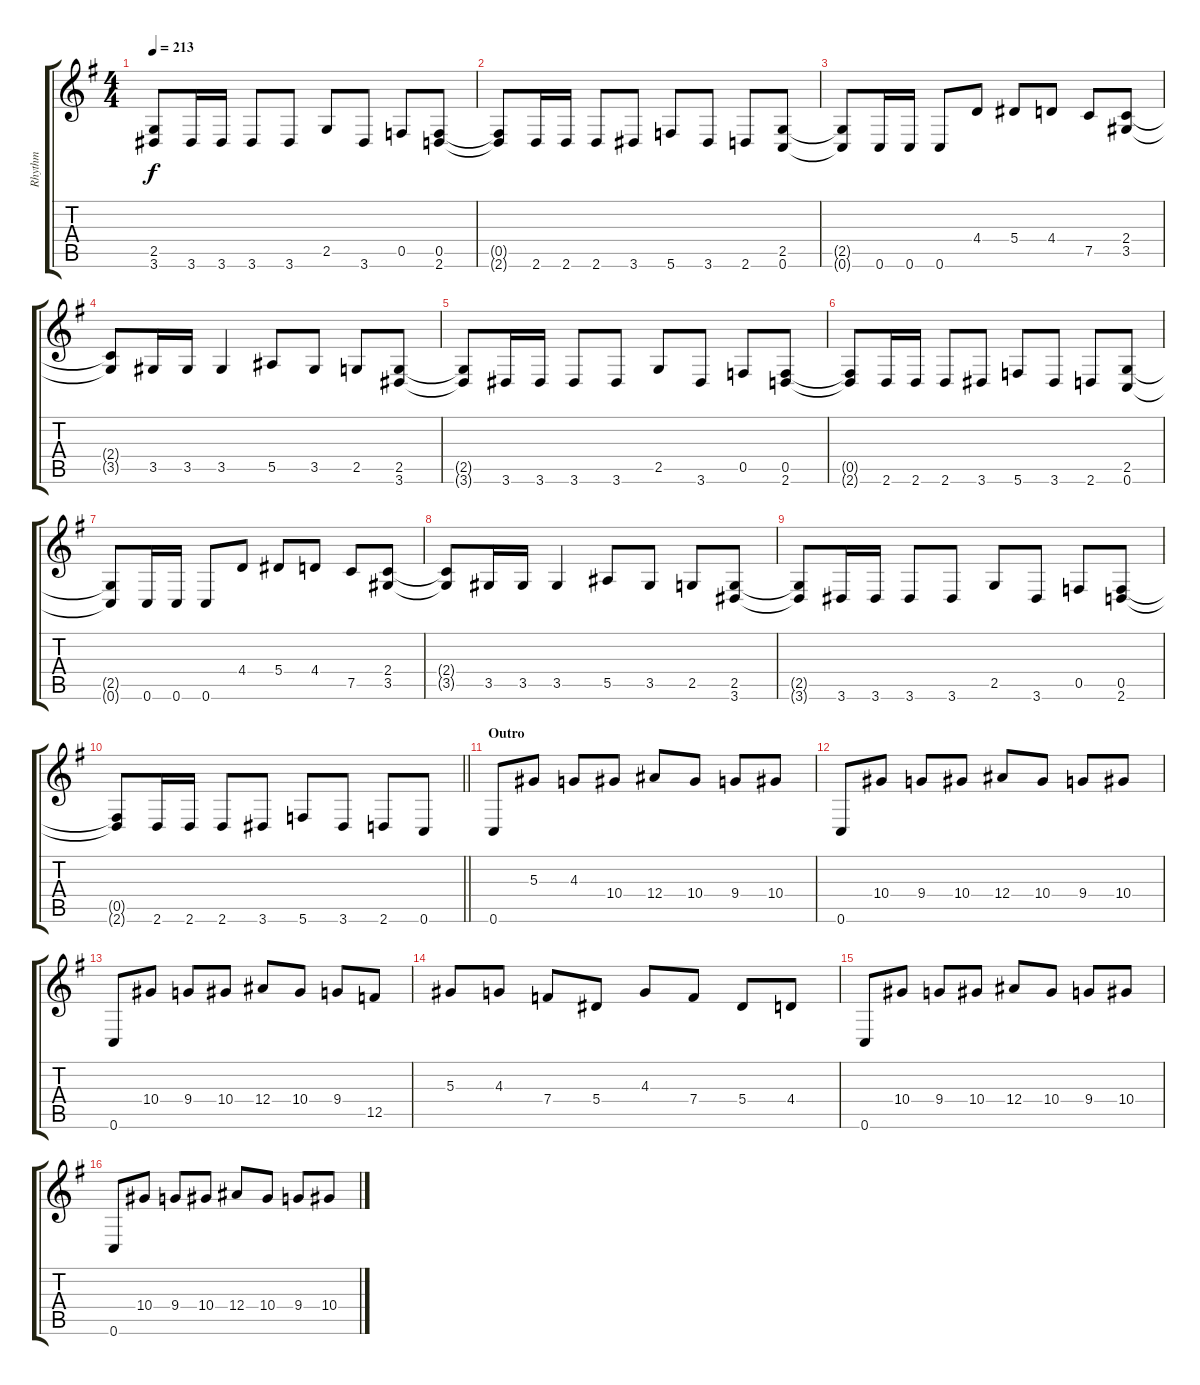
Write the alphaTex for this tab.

\track ("Rhythm" "Rhythm") {instrument distortionguitar}
\staff {score tabs}
\tuning (C4 G3 Eb3 Bb2 F2 C2) {hide}
\ts (4 4)
\tempo 213
\clef g2
\ks eminor
(2.5{t} 3.6{t}).8{dy f} 3.6.16 3.6.16 3.6.8 3.6.8 2.5.8 3.6.8 0.5.8 (0.5 2.6).8 |
(0.5{t} 2.6{t}).8 2.6.16 2.6.16 2.6.8 3.6.8 5.6.8 3.6.8 2.6.8 (2.5 0.6).8 |
(2.5{t} 0.6{t}).8 0.6.16 0.6.16 0.6.8 4.4.8 5.4.8 4.4.8 7.5.8 (2.4 3.5).8 |
(2.4{t} 3.5{t}).8 3.5.16 3.5.16 3.5.4 5.5.8 3.5.8 2.5.8 (2.5 3.6).8 |
(2.5{t} 3.6{t}).8 3.6.16 3.6.16 3.6.8 3.6.8 2.5.8 3.6.8 0.5.8 (0.5 2.6).8 |
(0.5{t} 2.6{t}).8 2.6.16 2.6.16 2.6.8 3.6.8 5.6.8 3.6.8 2.6.8 (2.5 0.6).8 |
(2.5{t} 0.6{t}).8 0.6.16 0.6.16 0.6.8 4.4.8 5.4.8 4.4.8 7.5.8 (2.4 3.5).8 |
(2.4{t} 3.5{t}).8 3.5.16 3.5.16 3.5.4 5.5.8 3.5.8 2.5.8 (2.5 3.6).8 |
(2.5{t} 3.6{t}).8 3.6.16 3.6.16 3.6.8 3.6.8 2.5.8 3.6.8 0.5.8 (0.5 2.6).8 |
\barLineRight lightlight
(0.5{t} 2.6{t}).8 2.6.16 2.6.16 2.6.8 3.6.8 5.6.8 3.6.8 2.6.8 0.6.8 |
\section ("" "Outro")
0.6.8 5.3.8 4.3.8 10.4.8 12.4.8 10.4.8 9.4.8 10.4.8 |
0.6.8 10.4.8 9.4.8 10.4.8 12.4.8 10.4.8 9.4.8 10.4.8 |
0.6.8 10.4.8 9.4.8 10.4.8 12.4.8 10.4.8 9.4.8 12.5.8 |
5.3.8 4.3.8 7.4.8 5.4.8 4.3.8 7.4.8 5.4.8 4.4.8 |
0.6.8 10.4.8 9.4.8 10.4.8 12.4.8 10.4.8 9.4.8 10.4.8 |
0.6.8 10.4.8 9.4.8 10.4.8 12.4.8 10.4.8 9.4.8 10.4.8
